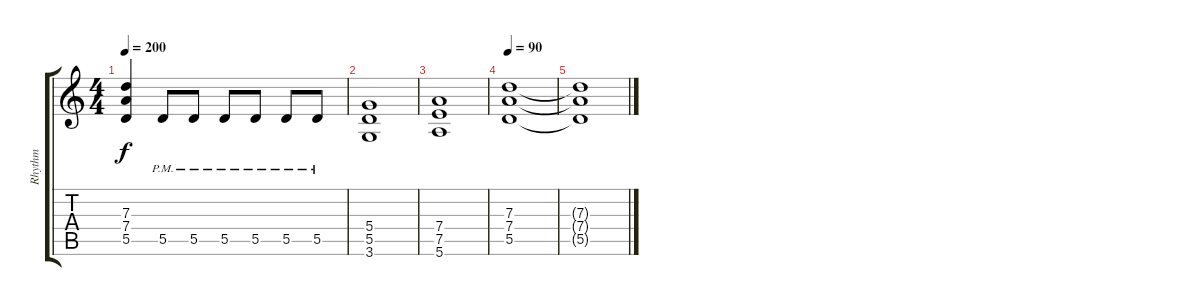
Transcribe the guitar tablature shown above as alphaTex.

\track ("Rhythm" "Rhythm") {instrument distortionguitar}
\staff {score tabs}
\tuning (E4 B3 G3 D3 A2 E2) {hide}
\ts (4 4)
\tempo 200
\clef g2
\ks c
(7.3 7.4 5.5).4{dy f} 5.5{pm}.8 5.5{pm}.8 5.5{pm}.8 5.5{pm}.8 5.5{pm}.8 5.5{pm}.8 |
(5.4 5.5 3.6).1 |
(7.4 7.5 5.6).1 |
\tempo 90
(7.3 7.4 5.5).1 |
(7.3{t} 7.4{t} 5.5{t}).1
